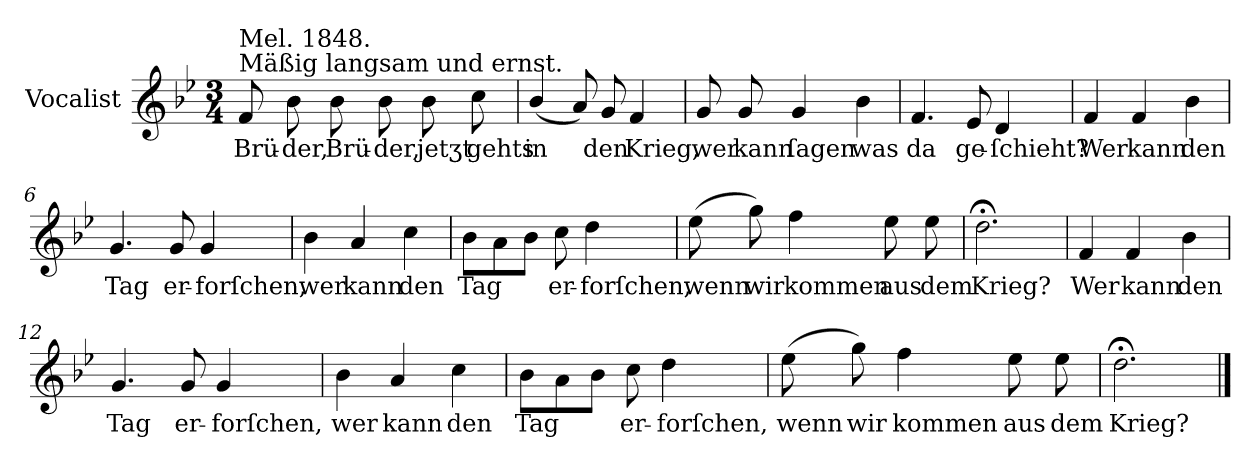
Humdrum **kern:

**kern	**text
*part1	*part1
*staff1	*staff1
*I"Vocalist	*
*k[b-e-]	*
*B-:	*
*M3/4	*
=1	=1
!LO:TX:a:t=Mäßig langsam und ernst.	!
!LO:TX:a:t=Mel. 1848.	!
8f	Brü-
8b-	-der,
8b-	Brü-
8b-	-der,
8b-	jetʒt
8cc	gehts
=2	=2
(4b-/	in
8a)	.
8g	den
4f	Krieg,
=3	=3
8g	wer
8g	kann
4g	ſagen
4b-	was
=4	=4
4.f	da
8e-	ge-
4d	-ſchieht?
=5	=5
4f	Wer
4f	kann
4b-	den
=6	=6
4.g	Tag
8g	er-
4g	-forſchen,
=7	=7
4b-	wer
4a	kann
4cc	den
=8	=8
8b-\L	Tag
8a	.
8b-J	.
8cc	er-
4dd	-forſchen,
=9	=9
(8ee-	wenn
8gg)	wir
4ff	kommen
8ee-	aus
8ee-	dem
=10	=10
2.dd;<	Krieg?
=11	=11
4f	Wer
4f	kann
4b-	den
=12	=12
4.g	Tag
8g	er-
4g	-forſchen,
=13	=13
4b-	wer
4a	kann
4cc	den
=14	=14
8b-\L	Tag
8a	.
8b-J	.
8cc	er-
4dd	-forſchen,
=15	=15
(8ee-	wenn
8gg)	wir
4ff	kommen
8ee-	aus
8ee-	dem
=16	=16
2.dd;<	Krieg?
==	==
*-	*-
